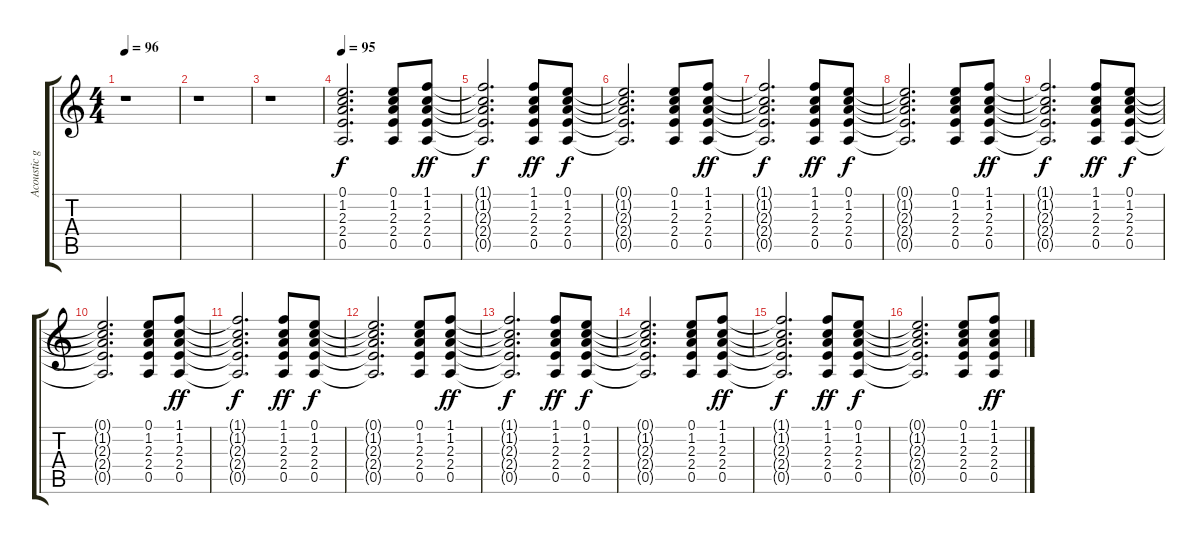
\track ("Acoustic guitar" "Acoustic g") {instrument acousticguitarsteel}
\staff {score tabs}
\tuning (E4 B3 G3 D3 A2 E2) {hide}
\ts (4 4)
\tempo 96
\clef g2
\ks c
r.1{dy f} |
r.1 |
r.1 |
\tempo 95
(0.1 1.2 2.3 2.4 0.5).2{d} (0.1 1.2 2.3 2.4 0.5).8 (1.1 1.2 2.3 2.4 0.5).8{dy ff} |
(1.1{t} 1.2{t} 2.3{t} 2.4{t} 0.5{t}).2{d dy f} (1.1 1.2 2.3 2.4 0.5).8{dy ff} (0.1 1.2 2.3 2.4 0.5).8{dy f} |
(0.1{t} 1.2{t} 2.3{t} 2.4{t} 0.5{t}).2{d} (0.1 1.2 2.3 2.4 0.5).8 (1.1 1.2 2.3 2.4 0.5).8{dy ff} |
(1.1{t} 1.2{t} 2.3{t} 2.4{t} 0.5{t}).2{d dy f} (1.1 1.2 2.3 2.4 0.5).8{dy ff} (0.1 1.2 2.3 2.4 0.5).8{dy f} |
(0.1{t} 1.2{t} 2.3{t} 2.4{t} 0.5{t}).2{d} (0.1 1.2 2.3 2.4 0.5).8 (1.1 1.2 2.3 2.4 0.5).8{dy ff} |
(1.1{t} 1.2{t} 2.3{t} 2.4{t} 0.5{t}).2{d dy f} (1.1 1.2 2.3 2.4 0.5).8{dy ff} (0.1 1.2 2.3 2.4 0.5).8{dy f} |
(0.1{t} 1.2{t} 2.3{t} 2.4{t} 0.5{t}).2{d} (0.1 1.2 2.3 2.4 0.5).8 (1.1 1.2 2.3 2.4 0.5).8{dy ff} |
(1.1{t} 1.2{t} 2.3{t} 2.4{t} 0.5{t}).2{d dy f} (1.1 1.2 2.3 2.4 0.5).8{dy ff} (0.1 1.2 2.3 2.4 0.5).8{dy f} |
(0.1{t} 1.2{t} 2.3{t} 2.4{t} 0.5{t}).2{d} (0.1 1.2 2.3 2.4 0.5).8 (1.1 1.2 2.3 2.4 0.5).8{dy ff} |
(1.1{t} 1.2{t} 2.3{t} 2.4{t} 0.5{t}).2{d dy f} (1.1 1.2 2.3 2.4 0.5).8{dy ff} (0.1 1.2 2.3 2.4 0.5).8{dy f} |
(0.1{t} 1.2{t} 2.3{t} 2.4{t} 0.5{t}).2{d} (0.1 1.2 2.3 2.4 0.5).8 (1.1 1.2 2.3 2.4 0.5).8{dy ff} |
(1.1{t} 1.2{t} 2.3{t} 2.4{t} 0.5{t}).2{d dy f} (1.1 1.2 2.3 2.4 0.5).8{dy ff} (0.1 1.2 2.3 2.4 0.5).8{dy f} |
(0.1{t} 1.2{t} 2.3{t} 2.4{t} 0.5{t}).2{d} (0.1 1.2 2.3 2.4 0.5).8 (1.1 1.2 2.3 2.4 0.5).8{dy ff}
